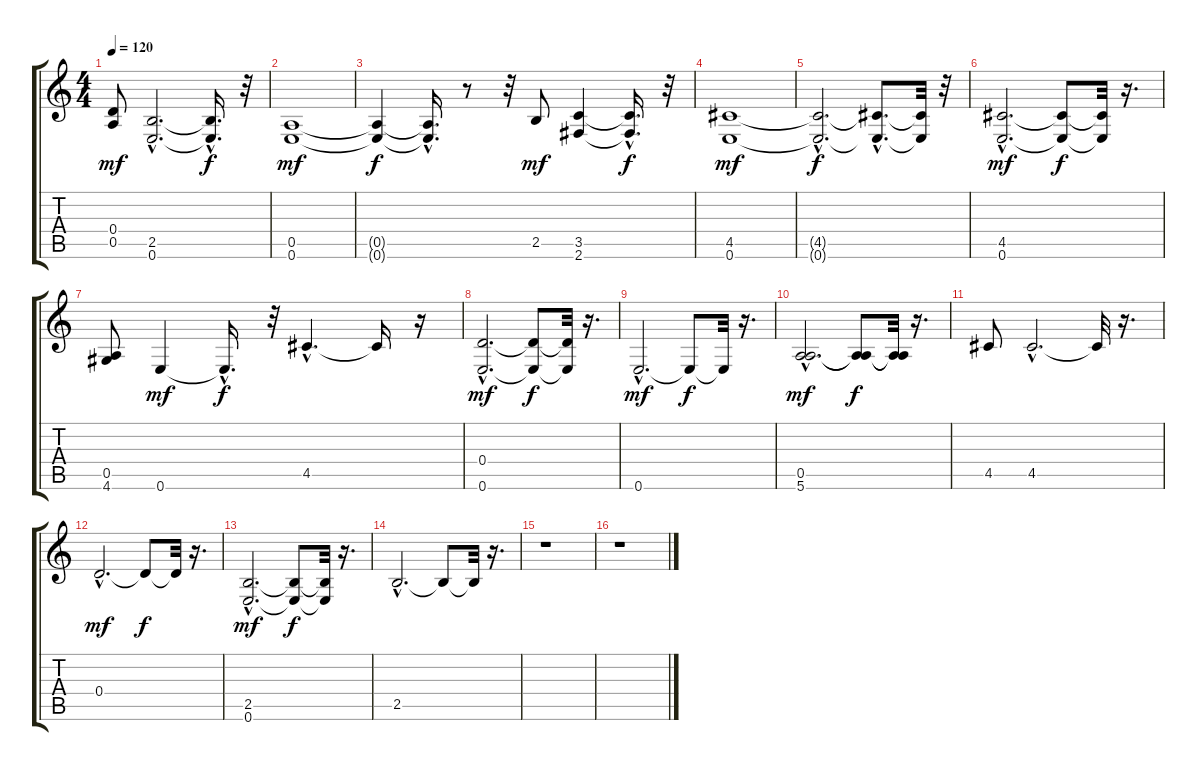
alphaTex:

\track "" {instrument overdrivenguitar}
\staff {score tabs}
\tuning (E4 B3 G3 D3 A2 E2) {hide}
\ts (4 4)
\tempo 120
\clef g2
\ks c
(0.4 0.5).8{dy mf} (2.5{hac} 0.6{hac}).2{d} (2.5{hac t} 0.6{hac t}).16{d dy f} r.32 |
(0.5 0.6).1{dy mf} |
(0.5{t} 0.6{t}).4{dy f} (0.5{hac t} 0.6{hac t}).16{d} r.8 r.32 2.5.8{dy mf} (3.5 2.6).4 (3.5{hac t} 2.6{hac t}).16{d dy f} r.32 |
(4.5 0.6).1{dy mf} |
(4.5{hac t} 0.6{hac t}).2{d dy f} (4.5{hac t} 0.6{hac t}).8{d} (4.5{t} 0.6{t}).32 r.32 |
(4.5{hac} 0.6{hac}).2{d dy mf} (4.5{t} 0.6{t}).8{dy f} (4.5{t} 0.6{t}).32 r.16{d} |
(0.5 4.6).8 0.6.4{dy mf} 0.6{hac t}.16{d dy f} r.32 4.5{hac}.4{d} 4.5{t}.16 r.16 |
(0.4{hac} 0.6{hac}).2{d dy mf} (0.4{t} 0.6{t}).8{dy f} (0.4{t} 0.6{t}).32 r.16{d} |
0.6{hac}.2{d dy mf} 0.6{t}.8{dy f} 0.6{t}.32 r.16{d} |
(0.5{hac} 5.6{hac}).2{d dy mf} (0.5{t} 5.6{t}).8{dy f} (0.5{t} 5.6{t}).32 r.16{d} |
4.5.8 4.5{hac}.2{d} 4.5{t}.32 r.16{d} |
0.4{hac}.2{d dy mf} 0.4{t}.8{dy f} 0.4{t}.32 r.16{d} |
(2.5{hac} 0.6{hac}).2{d dy mf} (2.5{t} 0.6{t}).8{dy f} (2.5{t} 0.6{t}).32 r.16{d} |
2.5{hac}.2{d} 2.5{t}.8 2.5{t}.32 r.16{d} |
r.1 |
r.1
